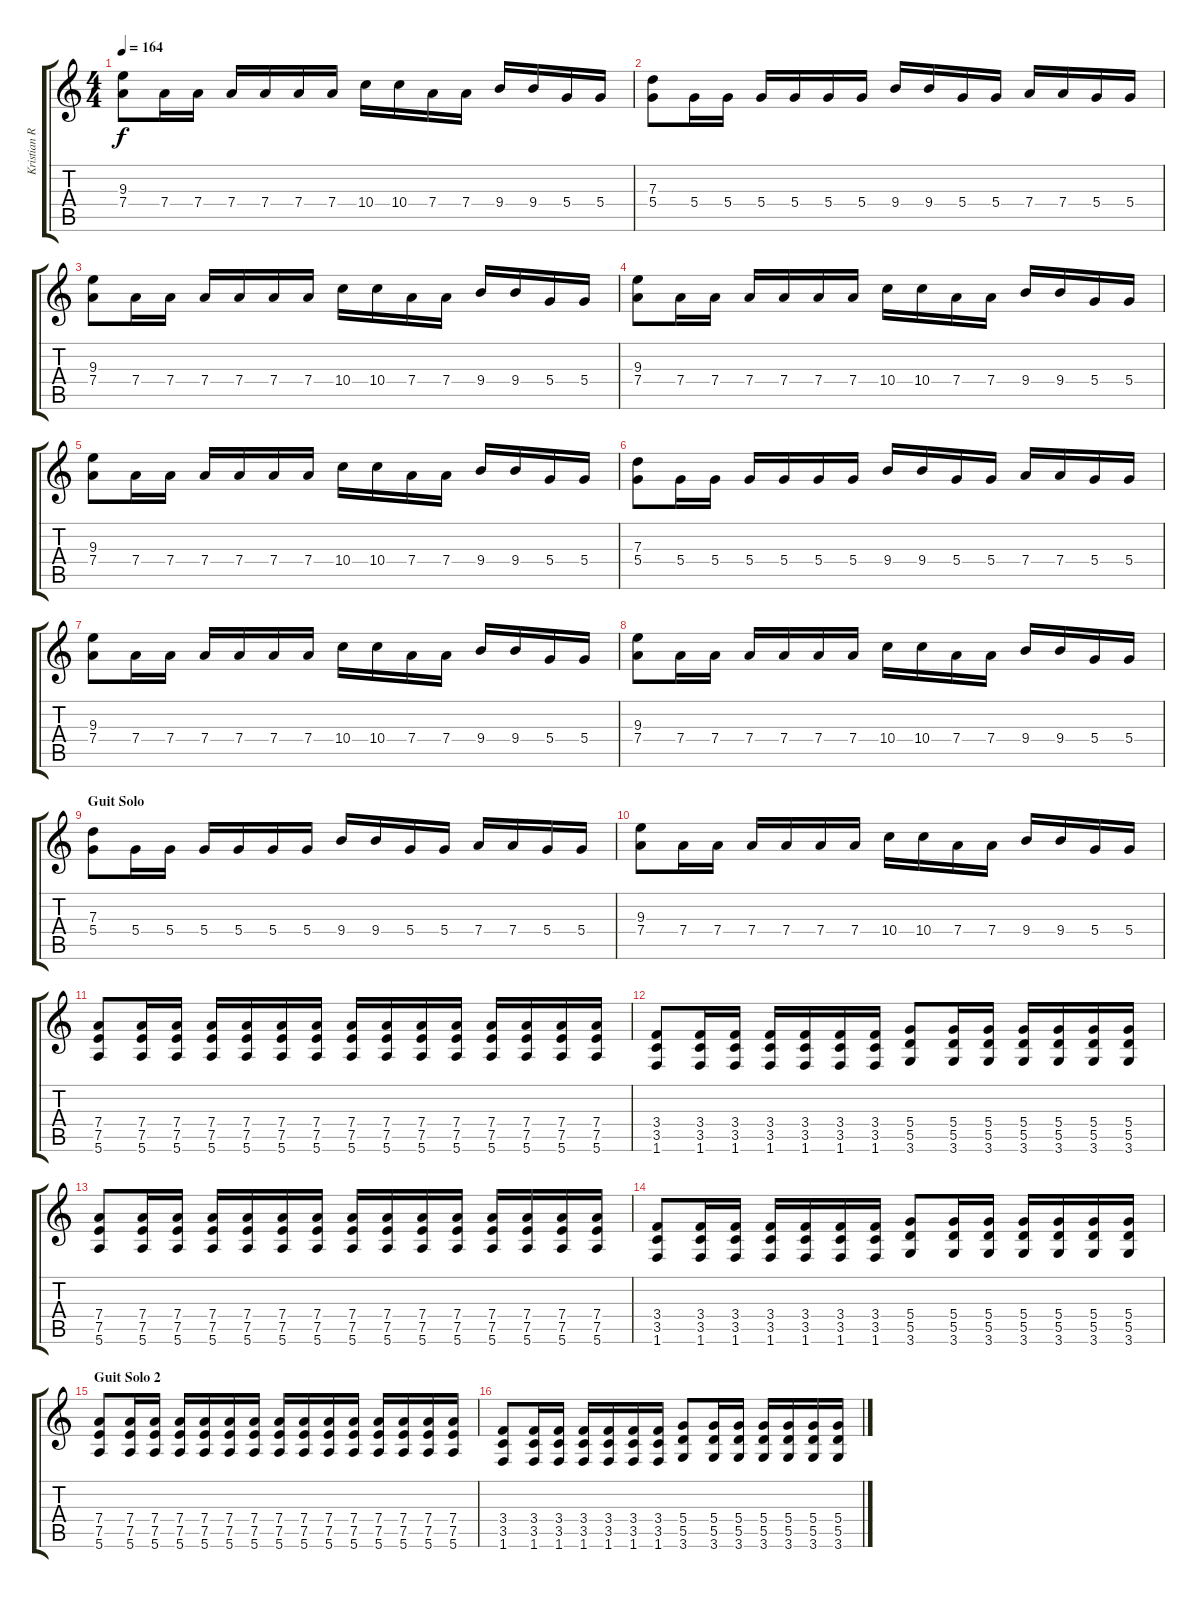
\track ("Kristian Ranta - Guitars" "Kristian R") {instrument distortionguitar}
\staff {score tabs}
\tuning (E4 B3 G3 D3 A2 E2) {hide}
\ts (4 4)
\tempo 164
\clef g2
\ks c
(9.3 7.4).8{dy f} 7.4.16 7.4.16 7.4.16 7.4.16 7.4.16 7.4.16 10.4.16 10.4.16 7.4.16 7.4.16 9.4.16 9.4.16 5.4.16 5.4.16 |
(7.3 5.4).8 5.4.16 5.4.16 5.4.16 5.4.16 5.4.16 5.4.16 9.4.16 9.4.16 5.4.16 5.4.16 7.4.16 7.4.16 5.4.16 5.4.16 |
(9.3 7.4).8 7.4.16 7.4.16 7.4.16 7.4.16 7.4.16 7.4.16 10.4.16 10.4.16 7.4.16 7.4.16 9.4.16 9.4.16 5.4.16 5.4.16 |
(9.3 7.4).8 7.4.16 7.4.16 7.4.16 7.4.16 7.4.16 7.4.16 10.4.16 10.4.16 7.4.16 7.4.16 9.4.16 9.4.16 5.4.16 5.4.16 |
(9.3 7.4).8 7.4.16 7.4.16 7.4.16 7.4.16 7.4.16 7.4.16 10.4.16 10.4.16 7.4.16 7.4.16 9.4.16 9.4.16 5.4.16 5.4.16 |
(7.3 5.4).8 5.4.16 5.4.16 5.4.16 5.4.16 5.4.16 5.4.16 9.4.16 9.4.16 5.4.16 5.4.16 7.4.16 7.4.16 5.4.16 5.4.16 |
(9.3 7.4).8 7.4.16 7.4.16 7.4.16 7.4.16 7.4.16 7.4.16 10.4.16 10.4.16 7.4.16 7.4.16 9.4.16 9.4.16 5.4.16 5.4.16 |
(9.3 7.4).8 7.4.16 7.4.16 7.4.16 7.4.16 7.4.16 7.4.16 10.4.16 10.4.16 7.4.16 7.4.16 9.4.16 9.4.16 5.4.16 5.4.16 |
\section ("" "Guit Solo ")
(7.3 5.4).8 5.4.16 5.4.16 5.4.16 5.4.16 5.4.16 5.4.16 9.4.16 9.4.16 5.4.16 5.4.16 7.4.16 7.4.16 5.4.16 5.4.16 |
(9.3 7.4).8 7.4.16 7.4.16 7.4.16 7.4.16 7.4.16 7.4.16 10.4.16 10.4.16 7.4.16 7.4.16 9.4.16 9.4.16 5.4.16 5.4.16 |
(7.4 7.5 5.6).8{instrument distortionguitar} (7.4 7.5 5.6).16 (7.4 7.5 5.6).16 (7.4 7.5 5.6).16 (7.4 7.5 5.6).16 (7.4 7.5 5.6).16 (7.4 7.5 5.6).16 (7.4 7.5 5.6).16 (7.4 7.5 5.6).16 (7.4 7.5 5.6).16 (7.4 7.5 5.6).16 (7.4 7.5 5.6).16 (7.4 7.5 5.6).16 (7.4 7.5 5.6).16 (7.4 7.5 5.6).16 |
(3.4 3.5 1.6).8 (3.4 3.5 1.6).16 (3.4 3.5 1.6).16 (3.4 3.5 1.6).16 (3.4 3.5 1.6).16 (3.4 3.5 1.6).16 (3.4 3.5 1.6).16 (5.4 5.5 3.6).8 (5.4 5.5 3.6).16 (5.4 5.5 3.6).16 (5.4 5.5 3.6).16 (5.4 5.5 3.6).16 (5.4 5.5 3.6).16 (5.4 5.5 3.6).16 |
(7.4 7.5 5.6).8{instrument distortionguitar} (7.4 7.5 5.6).16 (7.4 7.5 5.6).16 (7.4 7.5 5.6).16 (7.4 7.5 5.6).16 (7.4 7.5 5.6).16 (7.4 7.5 5.6).16 (7.4 7.5 5.6).16 (7.4 7.5 5.6).16 (7.4 7.5 5.6).16 (7.4 7.5 5.6).16 (7.4 7.5 5.6).16 (7.4 7.5 5.6).16 (7.4 7.5 5.6).16 (7.4 7.5 5.6).16 |
(3.4 3.5 1.6).8 (3.4 3.5 1.6).16 (3.4 3.5 1.6).16 (3.4 3.5 1.6).16 (3.4 3.5 1.6).16 (3.4 3.5 1.6).16 (3.4 3.5 1.6).16 (5.4 5.5 3.6).8 (5.4 5.5 3.6).16 (5.4 5.5 3.6).16 (5.4 5.5 3.6).16 (5.4 5.5 3.6).16 (5.4 5.5 3.6).16 (5.4 5.5 3.6).16 |
\section ("" "Guit Solo 2")
(7.4 7.5 5.6).8{instrument distortionguitar} (7.4 7.5 5.6).16 (7.4 7.5 5.6).16 (7.4 7.5 5.6).16 (7.4 7.5 5.6).16 (7.4 7.5 5.6).16 (7.4 7.5 5.6).16 (7.4 7.5 5.6).16 (7.4 7.5 5.6).16 (7.4 7.5 5.6).16 (7.4 7.5 5.6).16 (7.4 7.5 5.6).16 (7.4 7.5 5.6).16 (7.4 7.5 5.6).16 (7.4 7.5 5.6).16 |
(3.4 3.5 1.6).8 (3.4 3.5 1.6).16 (3.4 3.5 1.6).16 (3.4 3.5 1.6).16 (3.4 3.5 1.6).16 (3.4 3.5 1.6).16 (3.4 3.5 1.6).16 (5.4 5.5 3.6).8 (5.4 5.5 3.6).16 (5.4 5.5 3.6).16 (5.4 5.5 3.6).16 (5.4 5.5 3.6).16 (5.4 5.5 3.6).16 (5.4 5.5 3.6).16
